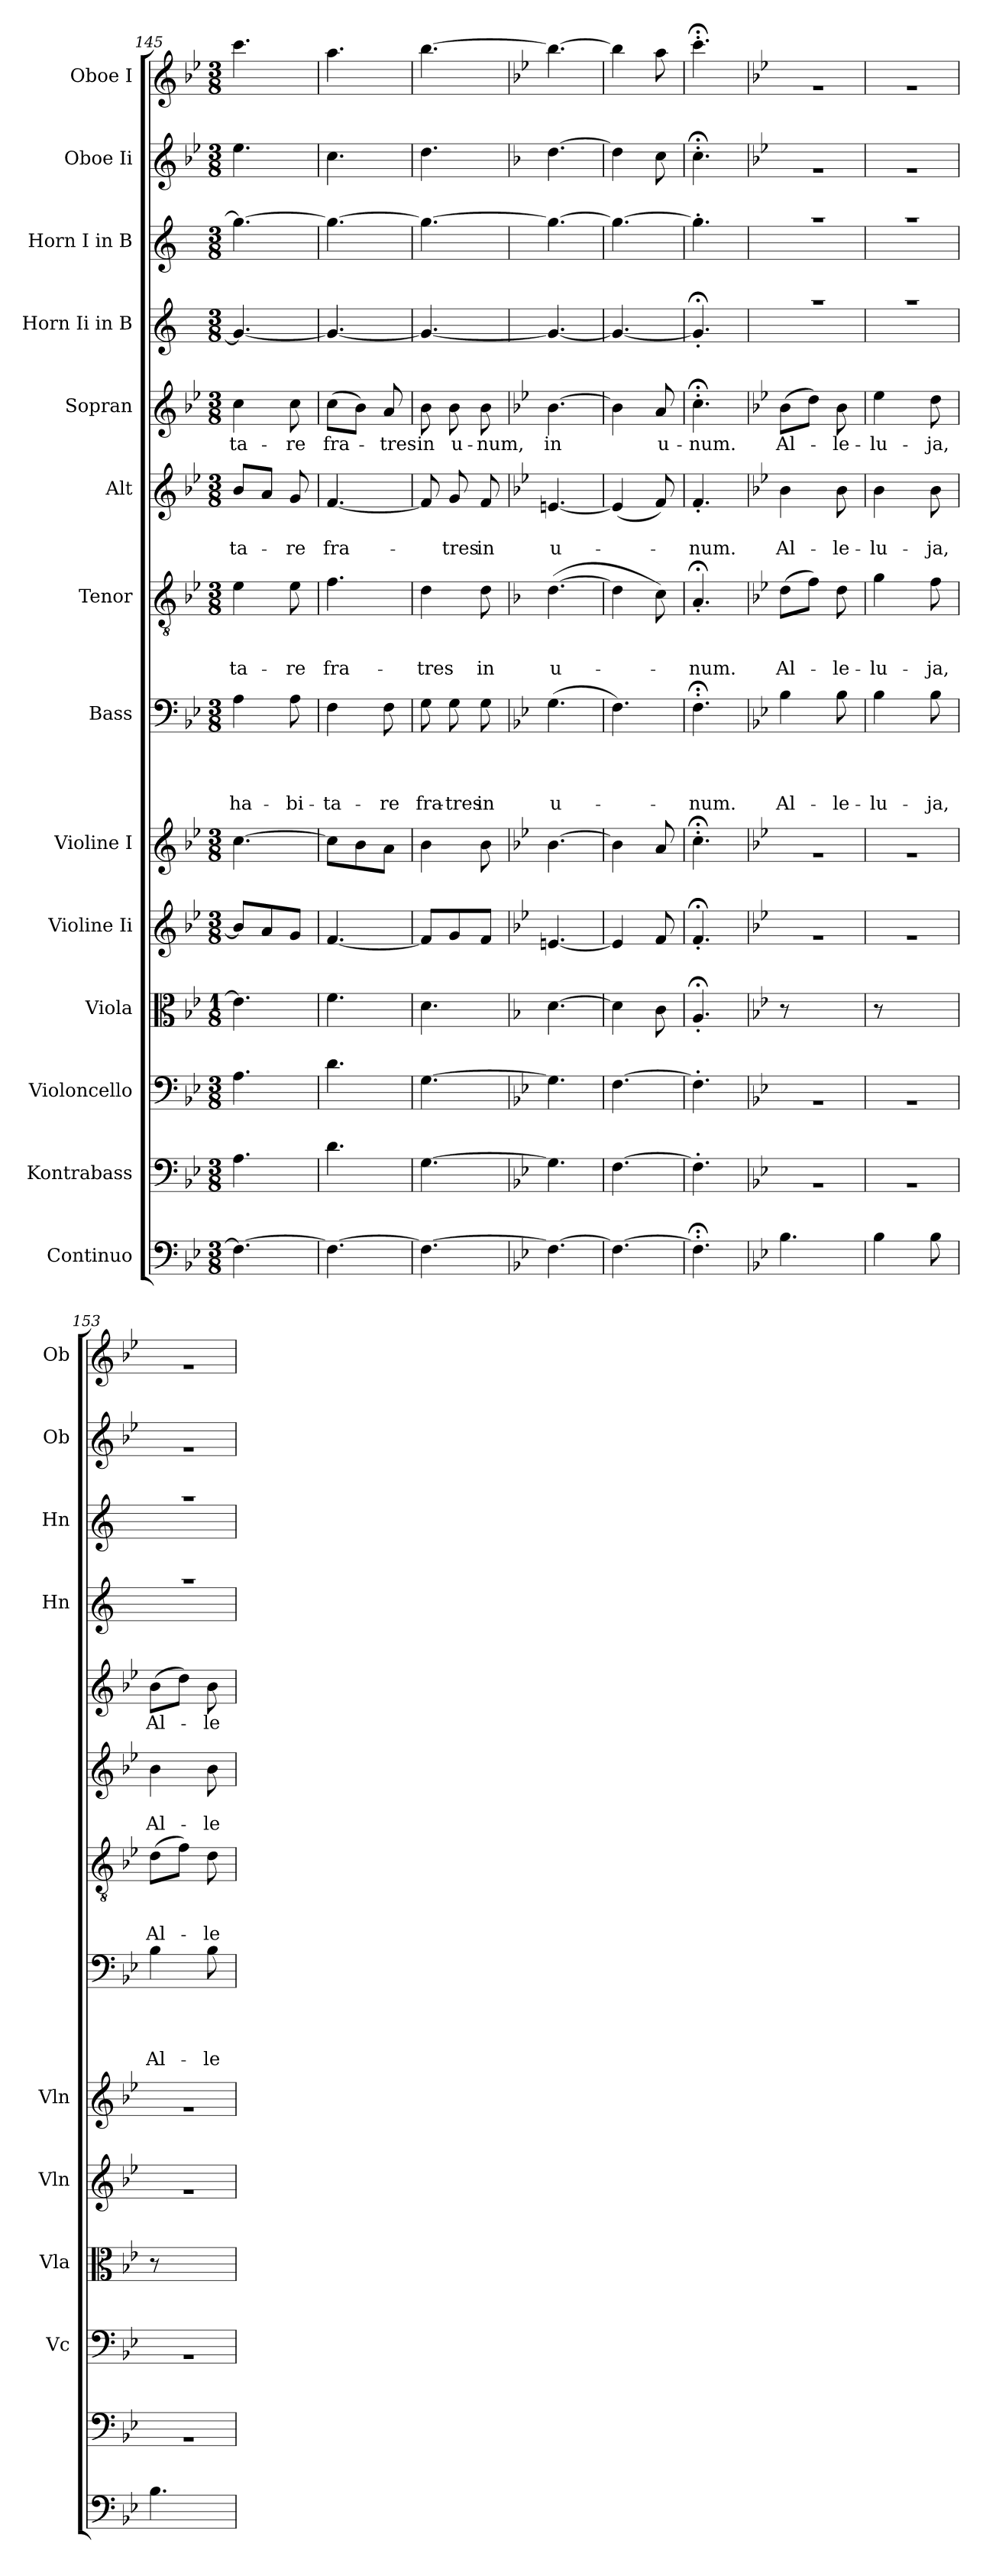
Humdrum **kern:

**kern	**kern	**kern	**kern	**kern	**kern	**kern	**text	**text	**text	**text	**kern	**text	**text	**text	**kern	**text	**text	**kern	**text	**kern	**kern	**kern	**kern
*part14	*part13	*part12	*part11	*part10	*part9	*part8	*part8	*part8	*part8	*part8	*part7	*part7	*part7	*part7	*part6	*part6	*part6	*part5	*part5	*part4	*part3	*part2	*part1
*staff14	*staff13	*staff12	*staff11	*staff10	*staff9	*staff8	*staff8	*staff8	*staff8	*staff8	*staff7	*staff7	*staff7	*staff7	*staff6	*staff6	*staff6	*staff5	*staff5	*staff4	*staff3	*staff2	*staff1
*I"Continuo	*I"Kontrabass	*I"Violoncello	*I"Viola	*I"Violine Ii	*I"Violine I	*I"Bass	*	*	*	*	*I"Tenor	*	*	*	*I"Alt	*	*	*I"Sopran	*	*I"Horn Ii in B	*I"Horn I in B	*I"Oboe Ii	*I"Oboe I
*	*	*I'Vc	*I'Vla	*I'Vln	*I'Vln	*	*	*	*	*	*	*	*	*	*	*	*	*	*	*I'Hn	*I'Hn	*I'Ob	*I'Ob
*clefF4	*clefF4	*clefF4	*clefC3	*clefG2	*clefG2	*clefF4	*	*	*	*	*clefGv2	*	*	*	*clefG2	*	*	*clefG2	*	*clefG2	*clefG2	*clefG2	*clefG2
*	*	*	*ITrd1c2	*	*	*	*	*	*	*	*	*	*	*	*	*	*	*	*	*ITrd1c2	*ITrd1c2	*	*
*k[b-e-]	*k[b-e-]	*k[b-e-]	*k[b-e-a-d-]	*k[b-e-]	*k[b-e-]	*k[b-e-]	*	*	*	*	*k[b-e-]	*	*	*	*k[b-e-]	*	*	*k[b-e-]	*	*k[b-e-]	*k[b-e-]	*k[b-e-]	*k[b-e-]
*B-:	*B-:	*B-:	*A-:	*B-:	*B-:	*B-:	*	*	*	*	*B-:	*	*	*	*B-:	*	*	*B-:	*	*B-:	*B-:	*B-:	*B-:
*M3/8	*M3/8	*M3/8	*M1/8	*M3/8	*M3/8	*M3/8	*	*	*	*	*M3/8	*	*	*	*M3/8	*	*	*M3/8	*	*M3/8	*M3/8	*M3/8	*M3/8
=145	=145	=145	=145	=145	=145	=145	=145	=145	=145	=145	=145	=145	=145	=145	=145	=145	=145	=145	=145	=145	=145	=145	=145
!	!	!	!	!	!	!	!	!	!	!LO:LY:b	!	!	!	!LO:LY:b	!	!	!LO:LY:b	!	!LO:LY:b	!	!	!	!
4.F\_	4.A\	4.A\	4.d-\]	8b-/L]	[>4.cc\	4A\	.	.	.	ha-	4e-\	.	.	-ta-	8b-/L	.	-ta-	4cc\	-ta-	4.f/_	4.ff\_	4.ee-\	4.ccc\
.	.	.	.	8a/	.	.	.	.	.	.	.	.	.	.	8a/J	.	.	.	.	.	.	.	.
!	!	!	!	!	!	!	!	!	!	!LO:LY:b	!	!	!	!LO:LY:b	!	!	!LO:LY:b	!	!LO:LY:b	!	!	!	!
.	.	.	.	8g/J	.	8A\	.	.	.	-bi-	8e-\	.	.	-re	8g/	.	-re	8cc\	-re	.	.	.	.
=146	=146	=146	=146	=146	=146	=146	=146	=146	=146	=146	=146	=146	=146	=146	=146	=146	=146	=146	=146	=146	=146	=146	=146
!	!	!	!	!	!	!	!	!	!	!LO:LY:b	!	!	!	!LO:LY:b	!	!	!LO:LY:b	!	!LO:LY:b	!	!	!	!
4.F\_	4.d\	4.d\	4.e-\	[<4.f/	8cc\L]	4F\	.	.	.	-ta-	4.f\	.	.	fra-	[<4.f/	.	fra-	(>8cc\L	fra-	4.f/_	4.ff\_	4.cc\	4.aa\
.	.	.	.	.	8b-\	.	.	.	.	.	.	.	.	.	.	.	.	8b-\J)	.	.	.	.	.
!	!	!	!	!	!	!	!	!	!	!LO:LY:b	!	!	!	!	!	!	!	!	!LO:LY:b	!	!	!	!
.	.	.	.	.	8a\J	8F\	.	.	.	-re	.	.	.	.	.	.	.	8a/	-tres	.	.	.	.
=147	=147	=147	=147	=147	=147	=147	=147	=147	=147	=147	=147	=147	=147	=147	=147	=147	=147	=147	=147	=147	=147	=147	=147
!	!	!	!	!	!	!	!	!	!	!LO:LY:b	!	!	!	!LO:LY:b	!	!	!	!	!LO:LY:b	!	!	!	!
4.F\_	[>4.G\	[>4.G\	4.c\	8f/L]	4b-\	8G\	.	.	.	fra-	4d\	.	.	-tres	8f/]	.	.	8b-\	in	4.f/_	4.ff\_	4.dd\	[>4.bb-\
!	!	!	!	!	!	!	!	!	!	!LO:LY:b	!	!	!	!	!	!	!LO:LY:b	!	!LO:LY:b	!	!	!	!
.	.	.	.	8g/	.	8G\	.	.	.	-tres	.	.	.	.	8g/	.	-tres	8b-\	u-	.	.	.	.
!	!	!	!	!	!	!	!	!	!	!LO:LY:b	!	!	!	!LO:LY:b	!	!	!LO:LY:b	!	!LO:LY:b	!	!	!	!
.	.	.	.	8f/J	8b-\	8G\	.	.	.	in	8d\	.	.	in	8f/	.	in	8b-\	-num,	.	.	.	.
=148	=148	=148	=148	=148	=148	=148	=148	=148	=148	=148	=148	=148	=148	=148	=148	=148	=148	=148	=148	=148	=148	=148	=148
*	*	*	*k[b-e-a-]	*	*	*	*	*	*	*	*k[b-]	*	*	*	*	*	*	*	*	*	*	*k[b-]	*
*	*	*	*E-:	*	*	*	*	*	*	*	*F:	*	*	*	*	*	*	*	*	*	*	*F:	*
!	!	!	!	!	!	!	!	!	!	!LO:LY:b	!	!	!	!LO:LY:b	!	!	!LO:LY:b	!	!LO:LY:b	!	!	!	!
4.F\_	4.G\]	4.G\]	[>4.c\	[<4.en/	[>4.b-\	(>4.G\	.	.	.	u-	(>[>4.d\	.	.	u-	[<4.en/	.	u-	[>4.b-\	in	4.f/_	4.ff\_	[>4.dd\	4.bb-\_
=149	=149	=149	=149	=149	=149	=149	=149	=149	=149	=149	=149	=149	=149	=149	=149	=149	=149	=149	=149	=149	=149	=149	=149
4.F\_	[>4.F\	[>4.F\	4c\]	4e/]	4b-\]	4.F\)	.	.	.	.	4d\]	.	.	.	(<4e/]	.	.	4b-\]	.	4.f/_	4.ff\_	4dd\]	4bb-\]
!	!	!	!	!	!	!	!	!	!	!	!	!	!	!	!	!	!	!	!LO:LY:b	!	!	!	!
.	.	.	8B-\	8f/	8a/	.	.	.	.	.	8c\)	.	.	.	8f/)	.	.	8a/	u-	.	.	8cc\	8aa\
=150	=150	=150	=150	=150	=150	=150	=150	=150	=150	=150	=150	=150	=150	=150	=150	=150	=150	=150	=150	=150	=150	=150	=150
!	!	!	!	!	!	!	!	!	!	!LO:LY:b	!	!	!	!LO:LY:b	!	!	!LO:LY:b	!	!LO:LY:b	!	!	!	!
4.F;<'>\]	4.F'>\]	4.F'>\]	4.G;'</	4.f;'</	4.cc;<'>\	4.F;<'>\	.	.	.	-num.	4.A;'</	.	.	-num.	4.f'</	.	-num.	4.cc;<'>\	-num.	4.f;'</]	4.ff'>\]	4.cc;<'>\	4.ccc;<'>\
!!LO:PB:g=z
=151	=151	=151	=151	=151	=151	=151	=151	=151	=151	=151	=151	=151	=151	=151	=151	=151	=151	=151	=151	=151	=151	=151	=151
*	*	*	*k[b-e-a-d-]	*	*	*	*	*	*	*	*k[b-e-]	*	*	*	*	*	*	*	*	*	*	*k[b-e-]	*
*	*	*	*A-:	*	*	*	*	*	*	*	*B-:	*	*	*	*	*	*	*	*	*	*	*B-:	*
!	!LO:N:vis=1	!LO:N:vis=1	!	!LO:N:vis=1	!LO:N:vis=1	!	!	!	!	!LO:LY:b	!	!	!	!LO:LY:b	!	!	!LO:LY:b	!	!LO:LY:b	!LO:N:vis=1	!LO:N:vis=1	!LO:N:vis=1	!LO:N:vis=1
4.B-\	4.rC	4.rC	8r	4.ra	4.ra	4B-\	.	.	.	Al-	(>8d\L	.	.	Al-	4b-\	.	Al-	(>8b-\L	Al-	4.raa	4.raa	4.ra	4.ra
.	.	.	4ryy	.	.	.	.	.	.	.	8f\J)	.	.	.	.	.	.	8dd\J)	.	.	.	.	.
!	!	!	!	!	!	!	!	!	!	!LO:LY:b	!	!	!	!LO:LY:b	!	!	!LO:LY:b	!	!LO:LY:b	!	!	!	!
.	.	.	.	.	.	8B-\	.	.	.	-le-	8d\	.	.	-le-	8b-\	.	-le-	8b-\	-le-	.	.	.	.
=152	=152	=152	=152	=152	=152	=152	=152	=152	=152	=152	=152	=152	=152	=152	=152	=152	=152	=152	=152	=152	=152	=152	=152
!	!LO:N:vis=1	!LO:N:vis=1	!	!LO:N:vis=1	!LO:N:vis=1	!	!	!	!	!LO:LY:b	!	!	!	!LO:LY:b	!	!	!LO:LY:b	!	!LO:LY:b	!LO:N:vis=1	!LO:N:vis=1	!LO:N:vis=1	!LO:N:vis=1
4B->\	4.rC	4.rC	8r	4.ra	4.ra	4B-\	.	.	.	-lu-	4g\	.	.	-lu-	4b-\	.	-lu-	4ee-\	-lu-	4.raa	4.raa	4.ra	4.ra
.	.	.	4ryy	.	.	.	.	.	.	.	.	.	.	.	.	.	.	.	.	.	.	.	.
!	!	!	!	!	!	!	!	!	!	!LO:LY:b	!	!	!	!LO:LY:b	!	!	!LO:LY:b	!	!LO:LY:b	!	!	!	!
8B->\	.	.	.	.	.	8B-\	.	.	.	-ja,	8f\	.	.	-ja,	8b-\	.	-ja,	8dd\	-ja,	.	.	.	.
=153	=153	=153	=153	=153	=153	=153	=153	=153	=153	=153	=153	=153	=153	=153	=153	=153	=153	=153	=153	=153	=153	=153	=153
!	!LO:N:vis=1	!LO:N:vis=1	!	!LO:N:vis=1	!LO:N:vis=1	!	!	!	!	!LO:LY:b	!	!	!	!LO:LY:b	!	!	!LO:LY:b	!	!LO:LY:b	!LO:N:vis=1	!LO:N:vis=1	!LO:N:vis=1	!LO:N:vis=1
4.B-\	4.rC	4.rC	8r	4.ra	4.ra	4B-\	.	.	.	Al-	(>8d\L	.	.	Al-	4b-\	.	Al-	(>8b-\L	Al-	4.raa	4.raa	4.ra	4.ra
.	.	.	4ryy	.	.	.	.	.	.	.	8f\J)	.	.	.	.	.	.	8dd\J)	.	.	.	.	.
!	!	!	!	!	!	!	!	!	!	!LO:LY:b	!	!	!	!LO:LY:b	!	!	!LO:LY:b	!	!LO:LY:b	!	!	!	!
.	.	.	.	.	.	8B-\	.	.	.	-le-	8d\	.	.	-le-	8b-\	.	-le-	8b-\	-le-	.	.	.	.
=	=	=	=	=	=	=	=	=	=	=	=	=	=	=	=	=	=	=	=	=	=	=	=
*-	*-	*-	*-	*-	*-	*-	*-	*-	*-	*-	*-	*-	*-	*-	*-	*-	*-	*-	*-	*-	*-	*-	*-
